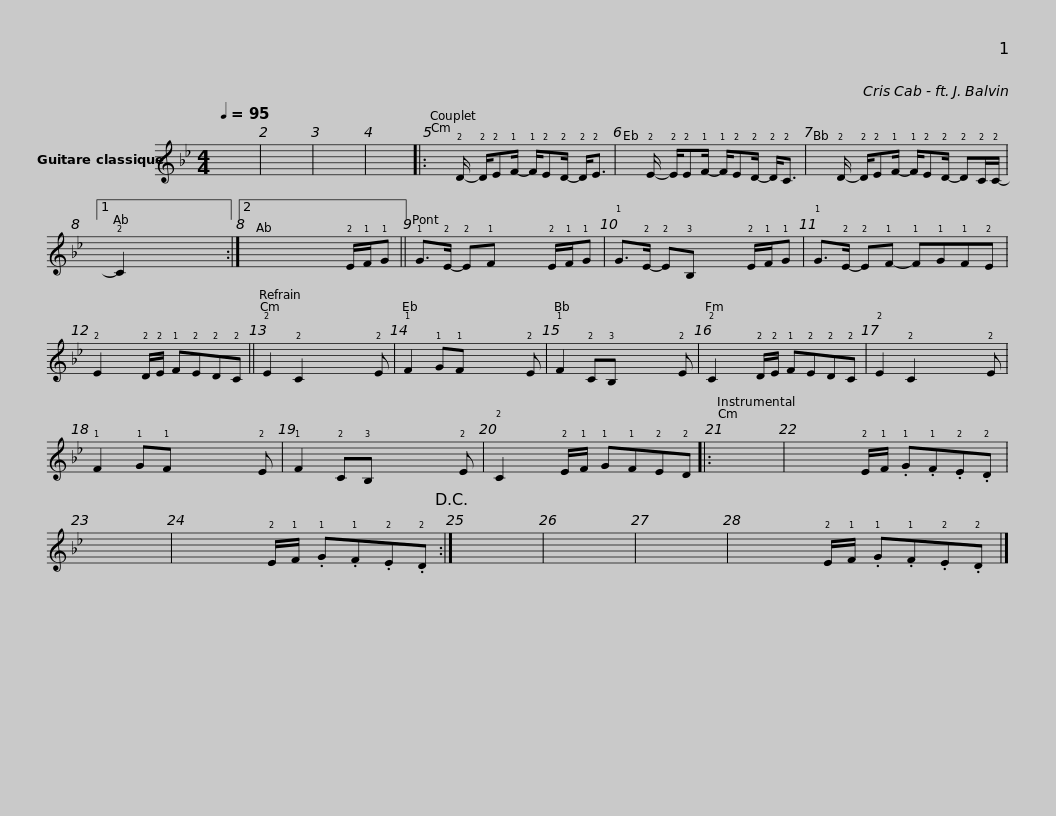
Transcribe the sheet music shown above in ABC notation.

X:1
L:1/8
Q:1/4=95
M:4/4
I:linebreak $
K:Bb
V:1 tab stafflines=6 strings=E2,A2,D3,G3,B3,E4
V:1
 x8 | x8 | x8 | x8 |:$ x3/2 !2!D/- !2!D/!2!E!1!F/- !1!F/!2!E!2!D/- !2!D<!2!E | %5
 x3/2 !2!E/- !2!E/!2!E!1!F/- !1!F/!2!E!2!D/- !2!D<!2!C | x3/2 !2!D/- !2!D/!2!E!1!F/- !1!F/!2!E!2!D/- !2!D!2!C/!2!C/- |1 !2!C2 x2 x4 :|2 x4 x2 !2!E/!1!F/!1!G ||$ !1!G>!2!E- !2!E!1!F x2 !2!E/!1!F/!1!G | %10
 !1!G>!2!E- !2!E!3!B, x2 !2!E/!1!F/!1!G | !1!G>!2!E- !2!E!1!F- !1!F!1!G!1!F!2!E | !2!E2 x !2!D/!2!E/ !1!F!2!E!2!D!2!C ||$ !2!E2 !2!C2 x2 x !2!E | !1!F2 !1!G!1!F x2 x !2!E | %15
 !1!F2 !2!C!3!B, x2 x !2!E | !2!C2 x !2!D/!2!E/ !1!F!2!E!2!D!2!C |$ !2!E2 !2!C2 x2 x !2!E | !1!F2 !1!G!1!F x2 x !2!E | !1!F2 !2!C!3!B, x2 x !2!E | %20
 !2!C2 x !2!E/!1!F/ !1!G!1!F!2!E!2!D |:$ x8 | x2 x !2!E/!1!F/ .!1!G.!1!F.!2!E.!2!D | x8 | x2 x !2!E/!1!F/ .!1!G.!1!F.!2!E.!2!D!D.C.! :|$ %25
 x8 | x8 | x8 | x2 x !2!E/!1!F/ .!1!G.!1!F.!2!E.!2!D |] %29
